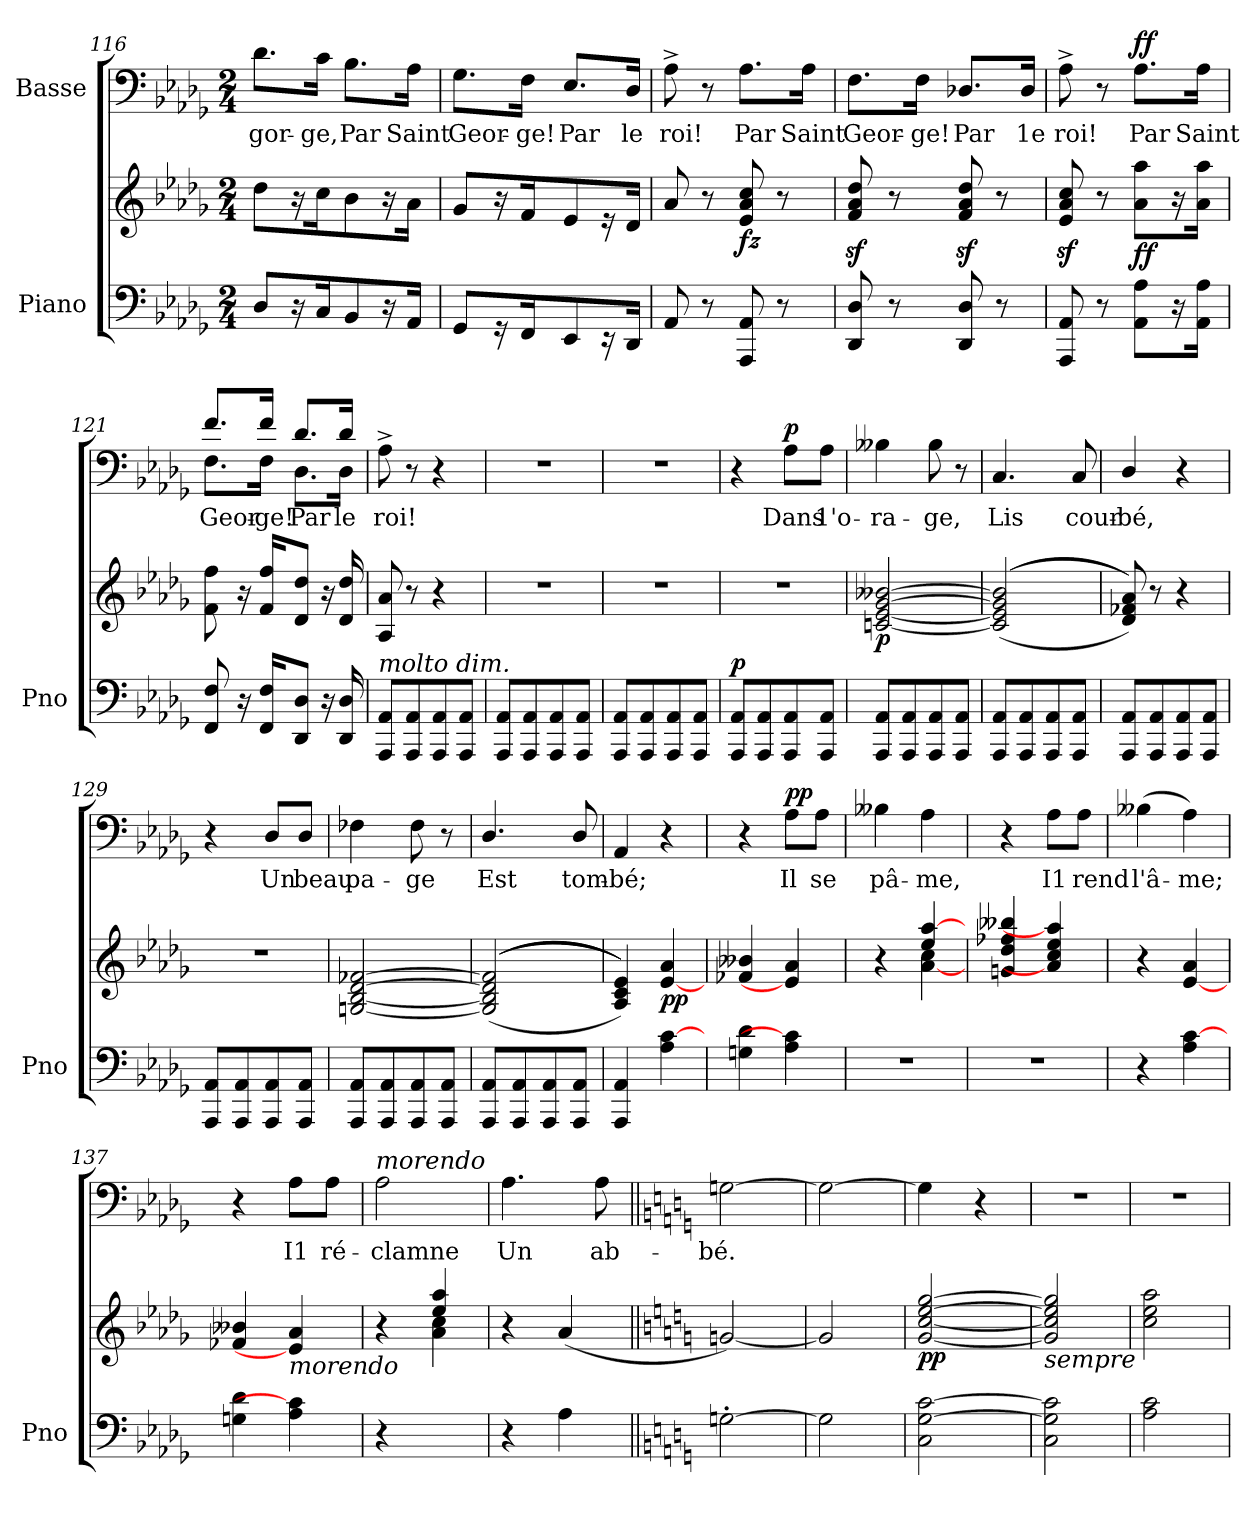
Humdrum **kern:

**kern	**kern	**dynam	**kern	**text	**dynam
*part2	*part2	*part2	*part1	*part1	*part1
*staff3	*staff2	*staff2/3	*staff1	*staff1	*staff1
*I"Piano	*	*	*I"Basse	*	*
*I'Pno	*	*	*	*	*
*clefF4	*clefG2	*	*clefF4	*	*
*k[b-e-a-d-g-]	*k[b-e-a-d-g-]	*	*k[b-e-a-d-g-]	*	*
*M2/4	*M2/4	*	*M2/4	*	*
=116	=116	=116	=116	=116	=116
!	!	!	!	!LO:LY:b	!
8D-/L	8dd-\L	.	8.d-\L	-gor-	.
16r	16r	.	.	.	.
!	!	!	!	!LO:LY:b	!
16C/K	16cc\K	.	16c\Jk	-ge,	.
!	!	!	!	!LO:LY:b	!
8BB-/	8b-\	.	8.B-\L	Par	.
16r	16r	.	.	.	.
!	!	!	!	!LO:LY:b	!
16AA-/Jk	16a-\Jk	.	16A-\Jk	Saint	.
=117	=117	=117	=117	=117	=117
!	!	!	!	!LO:LY:b	!
8GG-/L	8g-/L	.	8.G-\L	Geor-	.
16r	16r	.	.	.	.
!	!	!	!	!LO:LY:b	!
16FF/K	16f/K	.	16F\Jk	-ge!	.
!	!	!	!	!LO:LY:b	!
8EE-/	8e-/	.	8.E-/L	Par	.
16r	16r	.	.	.	.
!	!	!	!	!LO:LY:b	!
16DD-/Jk	16d-/Jk	.	16D-/Jk	le	.
=118	=118	=118	=118	=118	=118
!	!	!	!	!LO:LY:b	!
8AA-/	8a-/	.	8A-^\	roi!	.
8r	8r	.	8r	.	.
!	!	!LO:DY:b	!	!LO:LY:b	!
8AAA-/ 8AA-/	8e-/ 8a-/ 8cc/	fz	8.A-\L	Par	.
8r	8r	.	.	.	.
!	!	!	!	!LO:LY:b	!
.	.	.	16A-\Jk	Saint	.
!!LO:LB:g=z
=119	=119	=119	=119	=119	=119
!	!	!	!	!LO:LY:b	!
8DD-/ 8D-/	8f/z< 8a-/z< 8dd-/z<	.	8.F\L	Geor-	.
8r	8r	.	.	.	.
!	!	!	!	!LO:LY:b	!
.	.	.	16F\Jk	-ge!	.
!	!	!	!	!LO:LY:b	!
8DD-/ 8D-/	8f/z< 8a-/z< 8dd-/z<	.	8.D-X/L	Par	.
8r	8r	.	.	.	.
!	!	!	!	!LO:LY:b	!
.	.	.	16D-/Jk	1e	.
=120	=120	=120	=120	=120	=120
!	!	!	!	!LO:LY:b	!
8AAA-/ 8AA-/	8e-/z< 8a-/z< 8cc/z<	.	8A-^\	roi!	.
8r	8r	.	8r	.	.
!	!	!LO:DY:b	!	!LO:LY:b	!LO:DY:a
8AA-\ 8A-\L	8a-\ 8aa-\L	ff	8.A-\L	Par	ff
16r	16r	.	.	.	.
!	!	!	!	!LO:LY:b	!
16AA-\ 16A-\Jk	16a-\ 16aa-\Jk	.	16A-\Jk	Saint	.
=121	=121	=121	=121	=121	=121
!	!	!	!	!LO:LY:b	!
*	*	*	*^	*	*
8FF/ 8F/	8f\ 8ff\	.	8.F\L	8.f/L	Geor-	.
16r	16r	.	.	.	.	.
!	!	!	!	!	!LO:LY:b	!
16FF/ 16F/KL	16f/ 16ff/KL	.	16F\Jk	16f/Jk	-ge!	.
!	!	!	!	!	!LO:LY:b	!
8DD-/ 8D-/J	8d-/ 8dd-/J	.	8.D-\L	8.d-/L	Par	.
16r	16r	.	.	.	.	.
!	!	!	!	!	!LO:LY:b	!
16DD-/ 16D-/	16d-/ 16dd-/	.	16D-\Jk	16d-/Jk	le	.
=122	=122	=122	=122	=122	=122	=122
!LO:TX:a:i:t=molto dim.	!	!	!	!	!	!
!	!	!	!	!	!LO:LY:b	!
*	*	*	*v	*v	*	*
8AAA-/ 8AA-/L	8A-/ 8a-/	.	8A-^\	roi!	.
8AAA-/ 8AA-/	8r	.	8r	.	.
8AAA-/ 8AA-/	4r	.	4r	.	.
8AAA-/ 8AA-/J	.	.	.	.	.
=123	=123	=123	=123	=123	=123
8AAA-/ 8AA-/L	2r	.	2r	.	.
8AAA-/ 8AA-/	.	.	.	.	.
8AAA-/ 8AA-/	.	.	.	.	.
8AAA-/ 8AA-/J	.	.	.	.	.
!!LO:LB:g=z
=124	=124	=124	=124	=124	=124
8AAA-/ 8AA-/L	2r	.	2r	.	.
8AAA-/ 8AA-/	.	.	.	.	.
8AAA-/ 8AA-/	.	.	.	.	.
8AAA-/ 8AA-/J	.	.	.	.	.
=125	=125	=125	=125	=125	=125
!	!	!LO:DY:a=2	!	!	!
8AAA-/ 8AA-/L	2r	p	4r	.	.
8AAA-/ 8AA-/	.	.	.	.	.
!	!	!	!	!LO:LY:b	!LO:DY:a
8AAA-/ 8AA-/	.	.	8A-\L	Dans	p
!	!	!	!	!LO:LY:b	!
8AAA-/ 8AA-/J	.	.	8A-\J	1'o-	.
=126	=126	=126	=126	=126	=126
!	!	!LO:DY:b	!	!LO:LY:b	!
8AAA-/ 8AA-/L	[2cn/ [2e-/ [2g-/ [2b--X/	p	4B--X\	-ra-	.
8AAA-/ 8AA-/	.	.	.	.	.
!	!	!	!	!LO:LY:b	!
8AAA-/ 8AA-/	.	.	8B--\	-ge,	.
8AAA-/ 8AA-/J	.	.	8r	.	.
=127	=127	=127	=127	=127	=127
!	!	!	!	!LO:LY:b	!
8AAA-/ 8AA-/L	(<(<(<2c/] 2e-/] 2g-/] 2b--/]	.	4.C/	Lis	.
8AAA-/ 8AA-/	.	.	.	.	.
8AAA-/ 8AA-/	.	.	.	.	.
!	!	!	!	!LO:LY:b	!
8AAA-/ 8AA-/J	.	.	8C/	cour-	.
=128	=128	=128	=128	=128	=128
!	!	!	!	!LO:LY:b	!
8AAA-/ 8AA-/L	8d-/ 8f-X/ 8a-/)))	.	4D-/	-bé,	.
8AAA-/ 8AA-/	8r	.	.	.	.
8AAA-/ 8AA-/	4r	.	4r	.	.
8AAA-/ 8AA-/J	.	.	.	.	.
!!LO:PB:g=z
=129	=129	=129	=129	=129	=129
8AAA-/ 8AA-/L	2r	.	4r	.	.
8AAA-/ 8AA-/	.	.	.	.	.
!	!	!	!	!LO:LY:b	!
8AAA-/ 8AA-/	.	.	8D-/L	Un	.
!	!	!	!	!LO:LY:b	!
8AAA-/ 8AA-/J	.	.	8D-/J	beau	.
=130	=130	=130	=130	=130	=130
!	!	!	!	!LO:LY:b	!
8AAA-/ 8AA-/L	[2Gn/ [2B-/ [2d-/ [2f-X/	.	4F-X\	pa-	.
8AAA-/ 8AA-/	.	.	.	.	.
!	!	!	!	!LO:LY:b	!
8AAA-/ 8AA-/	.	.	8F-\	-ge	.
8AAA-/ 8AA-/J	.	.	8r	.	.
=131	=131	=131	=131	=131	=131
!	!	!	!	!LO:LY:b	!
8AAA-/ 8AA-/L	(<(<(>(>2G/] 2B-/] 2d-/] 2f-/]	.	4.D-/	Est	.
8AAA-/ 8AA-/	.	.	.	.	.
8AAA-/ 8AA-/	.	.	.	.	.
!	!	!	!	!LO:LY:b	!
8AAA-/ 8AA-/J	.	.	8D-/	tom-	.
=132	=132	=132	=132	=132	=132
!	!	!	!	!LO:LY:b	!
4AAA-/ 4AA-/	4A-/ 4c/ 4e-/))))	.	4AA-/	-bé;	.
!	!	!LO:DY:b	!	!	!
4A-\ [4c\	[4e-/ 4a-/	pp	4r	.	.
=133	=133	=133	=133	=133	=133
4Gn\ 4d-\	4f-X/ 4b--X/	.	4r	.	.
!	!	!	!	!LO:LY:b	!LO:DY:a
4A-\ 4c\]	4e-/] 4a-/	.	8A-\L	Il	pp
!	!	!	!	!LO:LY:b	!
.	.	.	8A-\J	se	.
=134	=134	=134	=134	=134	=134
*	*^	*	*	*	*
!	!	!	!	!	!LO:LY:b	!
2r	4r	4ryy	.	4B--X\	pâ-	.
!	!	!	!	!	!LO:LY:b	!
.	4ee-/ [4aa-/	[4a-\ 4cc\	.	4A-\	-me,	.
*	*v	*v	*	*	*	*
!!LO:LB:g=z
=135	=135	=135	=135	=135	=135
2r	4gn/ 4dd-/ 4ff-X/ 4bb--X/	.	4r	.	.
!	!	!	!	!LO:LY:b	!
.	4a-/] 4cc/ 4ee-/ 4aa-/]	.	8A-\L	I1	.
!	!	!	!	!LO:LY:b	!
.	.	.	8A-\J	rend	.
=136	=136	=136	=136	=136	=136
!	!	!	!	!LO:LY:b	!
4r	4r	.	(>4B--X\	l'â-	.
!	!	!	!	!LO:LY:b	!
4A-\ [4c\	[4e-/ 4a-/	.	4A-\)	-me;	.
=137	=137	=137	=137	=137	=137
4Gn\ 4d-\	4f-X/ 4b--X/	.	4r	.	.
!	!LO:TX:b:i:t=morendo	!	!	!	!
!	!	!	!	!LO:LY:b	!
4A-\ 4c\]	4e-/] 4a-/	.	8A-\L	I1	.
!	!	!	!	!LO:LY:b	!
.	.	.	8A-\J	ré-	.
=138	=138	=138	=138	=138	=138
*	*^	*	*	*	*
!	!	!	!	!LO:TX:a:i:t=morendo	!	!
!	!	!	!	!	!LO:LY:b	!
4r	4r	4ryy	.	2A-\	-clamne	.
4ryy	4ee-/ 4aa-/	4a-\ 4cc\	.	.	.	.
=139	=139	=139	=139	=139	=139	=139
!	!	!	!	!	!LO:LY:b	!
*	*v	*v	*	*	*	*
4r	4r	.	4.A-\	Un	.
4A-\	(<4a-/	.	.	.	.
!	!	!	!	!LO:LY:b	!
.	.	.	8A-\	ab-	.
=140||	=140||	=140||	=140||	=140||	=140||
*k[]	*k[]	*	*k[]	*	*
!	!	!	!	!LO:LY:b	!
[2Gn'\	[2gn/)	.	[2Gn\	-bé.	.
!!LO:LB:g=z
=141	=141	=141	=141	=141	=141
2G\]	2g/]	.	2G\_	.	.
=142	=142	=142	=142	=142	=142
!	!	!LO:DY:b	!	!	!
2C\ [2G\ [2c\	[2g/ [2cc/ [2ee/ [2gg/	pp	4G\]	.	.
.	.	.	4r	.	.
=143	=143	=143	=143	=143	=143
!	!LO:TX:b:i:t=sempre	!	!	!	!
2C\ 2G\] 2c\]	2g/] 2cc/] 2ee/] 2gg/]	.	2r	.	.
=144	=144	=144	=144	=144	=144
2A\ 2c\	2cc\ 2ee\ 2aa\	.	2r	.	.
=	=	=	=	=	=
*-	*-	*-	*-	*-	*-
